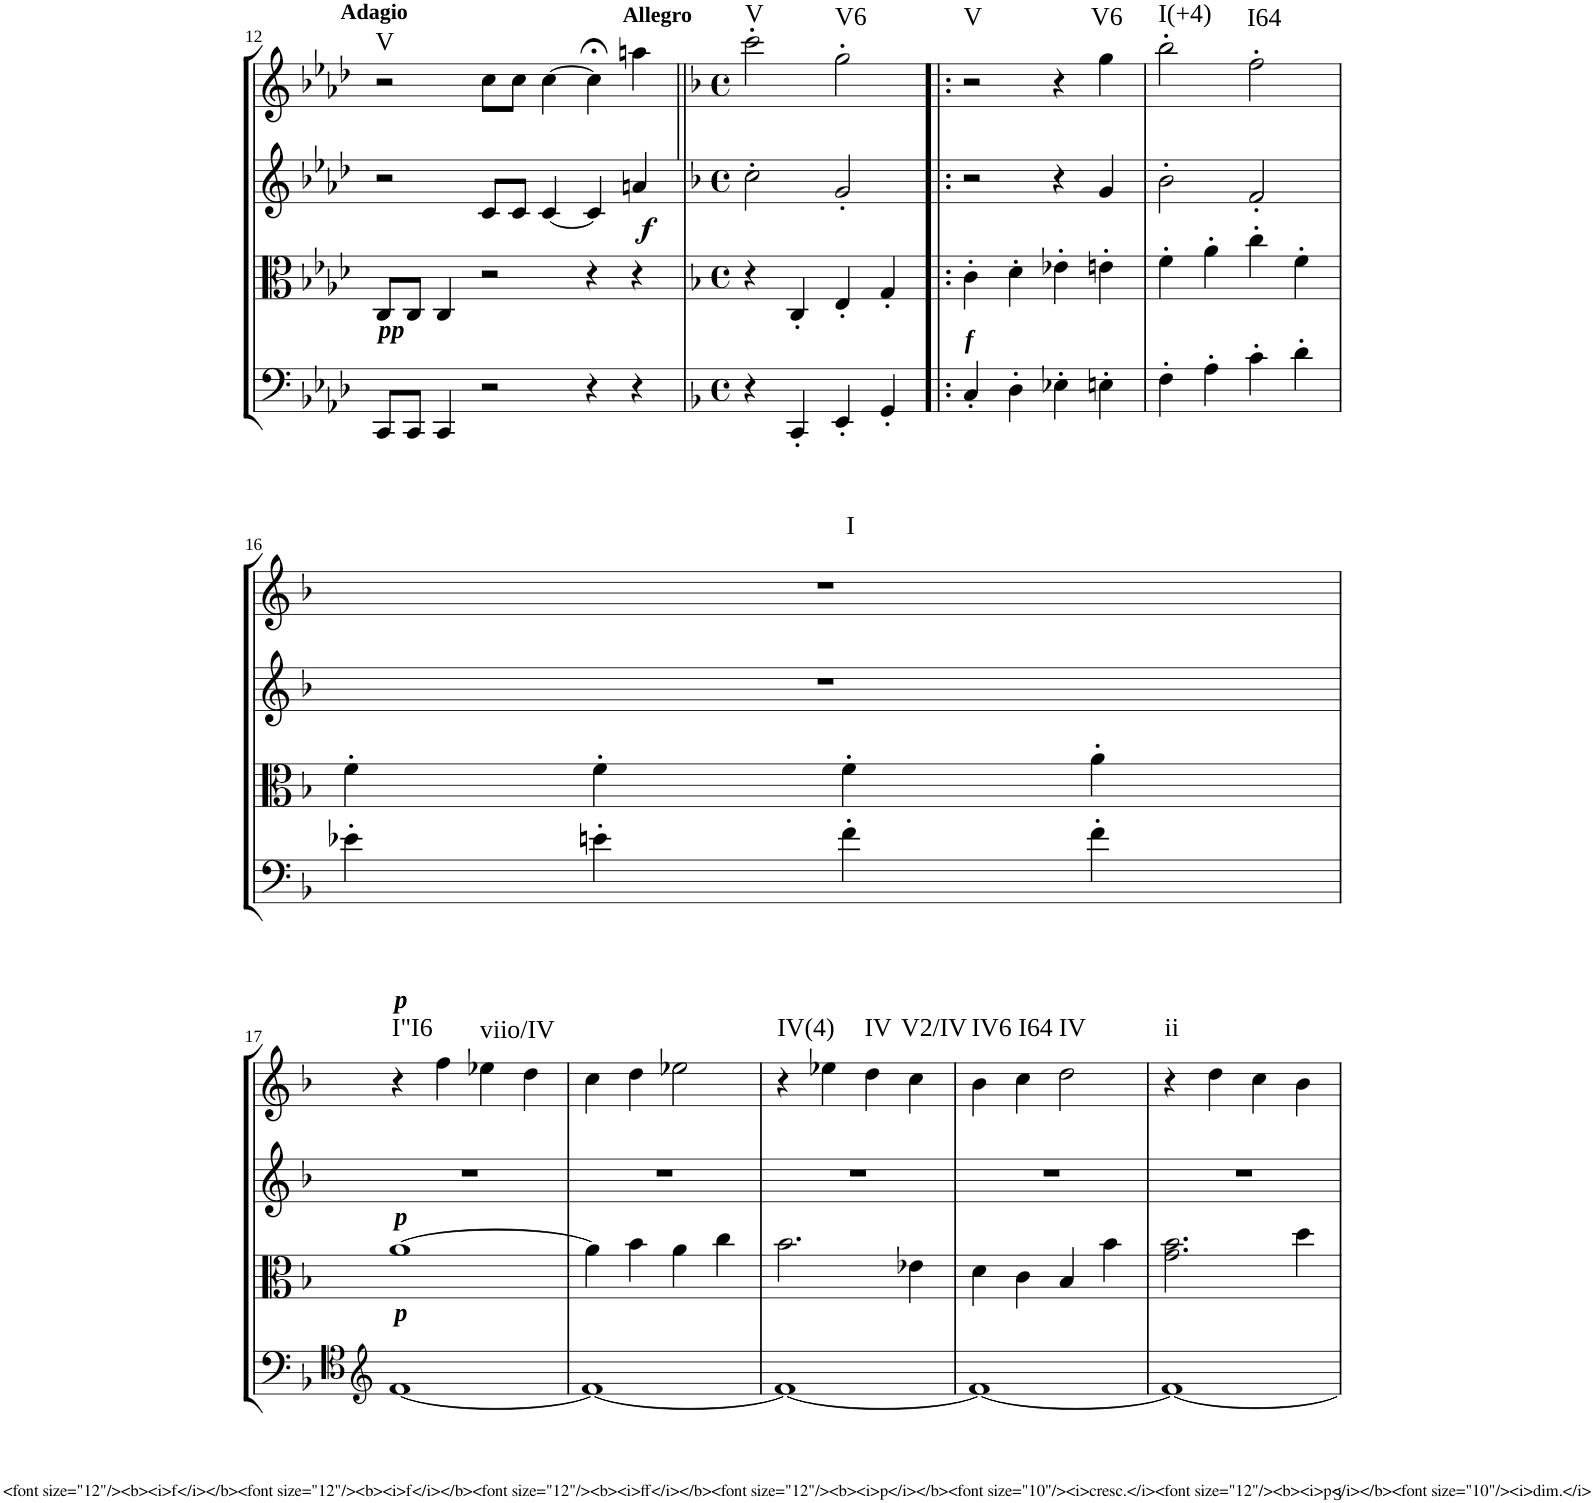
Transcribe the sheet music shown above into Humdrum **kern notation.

**kern	**kern	**kern	**dynam	**kern	**harte
*part4	*part3	*part2	*part2	*part1	*part1
*staff4	*staff3	*staff2	*staff2	*staff1	*
*I"Cello	*I"Viola	*I"2nd Violin	*	*I"1st Violin	*
*	*I'Vla	*I'Vln	*	*I'Vln	*
!!LO:PB:g=z
*clefF4	*clefC3	*clefG2	*	*clefG2	*
*k[b-e-a-d-]	*k[b-e-a-d-]	*k[b-e-a-d-]	*	*k[b-e-a-d-]	*
*A-:	*A-:	*A-:	*	*A-:	*
*M3/2	*M3/2	*M3/2	*	*M3/2	*
=12	=12	=12	=12	=12	=12
!	!	!	!	!LO:TX:a:B:t=Adagio	!
!LO:TX:a:Bi:t=pp	!	!	!	!	!LO:H:kt=V
8CC/L	8C/L	2r	.	2r	N
8CC/J	8C/J	.	.	.	.
4CC/	4C/	.	.	.	.
2r	2r	8c/L	.	8cc\L	.
.	.	8c/J	.	8cc\J	.
.	.	[4c/	.	[4cc\	.
4r	4r	4c/]	.	4cc;<\]	.
!	!	!	!	!LO:TX:a:B:t=Allegro	!
!	!	!	!LO:DY:b	!	!
4r	4r	4an/	f	4aan\	.
=13||	=13||	=13||	=13||	=13||	=13||
*k[b-]	*k[b-]	*k[b-]	*	*k[b-]	*
*F:	*F:	*F:	*	*F:	*
*M4/4	*M4/4	*M4/4	*	*M4/4	*
*met(c)	*met(c)	*met(c)	*	*met(c)	*
!	!	!	!	!	!LO:H:kt=V
4r	4r	2cc'\	.	2ccc'\	N
4CC'/	4C'/	.	.	.	.
!	!	!	!	!	!LO:H:kt=V6
4EE'/	4E'/	2g'/	.	2gg'\	N
4GG'/	4G'/	.	.	.	.
=14!|:	=14!|:	=14!|:	=14!|:	=14!|:	=14!|:
!LO:TX:a:Bi:t=f	!	!	!	!	!LO:H:kt=V
4C'/	4c'\	2r	.	2r	N
4D'\	4d'\	.	.	.	.
4E-X'\	4e-X'\	4r	.	4r	.
!	!	!	!	!	!LO:H:kt=V6
4En'\	4en'\	4g/	.	4gg\	N
=15	=15	=15	=15	=15	=15
!	!	!	!	!	!LO:H:kt=I(+4)
4F'\	4f'\	2b-'\	.	2bb-'\	N
4A'\	4a'\	.	.	.	.
!	!	!	!	!	!LO:H:kt=I64
4c'\	4cc'\	2f'/	.	2ff'\	N
4d'\	4f'\	.	.	.	.
!!LO:LB:g=z
=16	=16	=16	=16	=16	=16
!	!	!	!	!	!LO:H:kt=I
4e-X'\	4f'\	1r	.	1r	N
4en'\	4f'\	.	.	.	.
4f'\	4f'\	.	.	.	.
4f'\	4a'\	.	.	.	.
!!LO:LB:g=z
=17	=17	=17	=17	=17	=17
*clefG2	*	*	*	*	*
!	!	!	!	!LO:TX:a:Bi:t=p	!
!	!LO:TX:a:Bi:t=p	!	!	!	!
!LO:TX:a:Bi:t=p	!	!	!	!	!LO:H:kt=I"I6
[1f	[1a	1r	.	4r	N
.	.	.	.	4ff\	.
!	!	!	!	!	!LO:H:kt=viio/IV
.	.	.	.	4ee-X\	N
.	.	.	.	4dd\	.
=18	=18	=18	=18	=18	=18
1f_	4a\]	1r	.	4cc\	.
.	4b-\	.	.	4dd\	.
.	4a\	.	.	2ee-X\	.
.	4cc\	.	.	.	.
=19	=19	=19	=19	=19	=19
!	!	!	!	!	!LO:H:kt=IV(4)
1f_	2.b-\	1r	.	4r	N
.	.	.	.	4ee-X\	.
!	!	!	!	!	!LO:H:kt=IV
.	.	.	.	4dd\	N
!	!	!	!	!	!LO:H:kt=V2/IV
.	4e-X\	.	.	4cc\	N
=20	=20	=20	=20	=20	=20
!	!	!	!	!	!LO:H:kt=IV6
1f_	4d\	1r	.	4b-\	N
!	!	!	!	!	!LO:H:kt=I64
.	4c\	.	.	4cc\	N
!	!	!	!	!	!LO:H:kt=IV
.	4B-/	.	.	2dd\	N
.	4b-\	.	.	.	.
=21	=21	=21	=21	=21	=21
!	!	!	!	!	!LO:H:kt=ii
1f_	2.g\ 2.b-\	1r	.	4r	N
.	.	.	.	4dd\	.
.	.	.	.	4cc\	.
.	4dd\	.	.	4b-\	.
=	=	=	=	=	=
*-	*-	*-	*-	*-	*-
